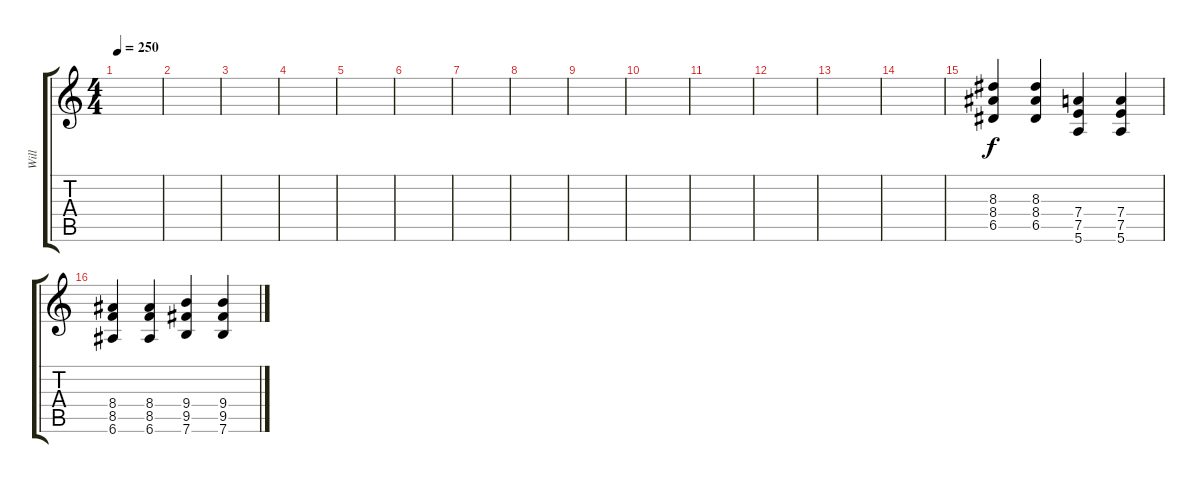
\track ("Will" "Will") {instrument overdrivenguitar}
\staff {score tabs}
\tuning (E4 B3 G3 D3 A2 E2) {hide}
\ts (4 4)
\tempo 250
\clef g2
\ks c
|
|
|
|
|
|
|
|
|
|
|
|
|
|
(8.3 8.4 6.5).4 (8.3 8.4 6.5).4 (7.4 7.5 5.6).4 (7.4 7.5 5.6).4 |
(8.4 8.5 6.6).4 (8.4 8.5 6.6).4 (9.4 9.5 7.6).4 (9.4 9.5 7.6).4
